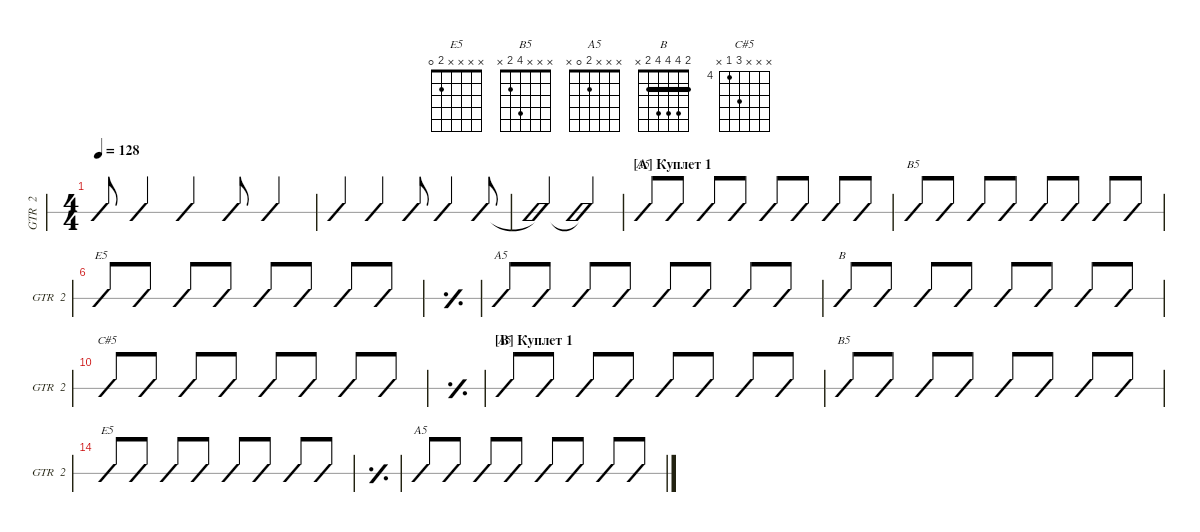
\defaultSystemsLayout 4
\hideDynamics
\bracketExtendMode groupsimilarinstruments
\singleTrackTrackNamePolicy allsystems
\multiTrackTrackNamePolicy allsystems
\otherSystemsTrackNameOrientation horizontal
\defaultBarNumberDisplay FirstOfSystem
\track ("Electric Guitar 2" "GTR  2") {instrument electricguitarclean}
\staff {slash}
\tuning (E4 B3 G3 D3 A2 E2)
\chord ("E5" x x x x 2 0)
\chord ("B5" x x x 4 2 x)
\chord ("A5" x x x 2 0 x)
\chord ("B" 2 4 4 4 2 x) {barre 2}
\chord ("C#5" x x x 6 4 x) {firstfret 4}
\ts (4 4)
\tempo 128
\clef g2
\ks e
(0.6{t} 2.5{t} 2.4{t} 1.3{t} 0.2{t}).8{dy mf} (0.6 2.5 2.4 1.3 0.2).4 (0.6 2.5 2.4 1.3 0.2).4 (0.6 2.5 2.4 1.3 0.2).8 (0.6 2.5 2.4 1.3 0.2).4 |
(0.6 2.5 2.4 1.3 0.2).4 (0.6 2.5 2.4 1.3 0.2).4 (0.6 2.5 2.4 1.3 0.2).8 (0.6 2.5 2.4 1.3 0.2).4 (0.6 2.5 2.4 1.3 0.2).8 |
(0.6{t} 2.5{t} 2.4{t} 1.3{t} 0.2{t}).2 (0.2{t} 1.3{t} 2.4{t} 2.5{t} 0.6{t}).2 |
\section ("A" "Куплет 1")
(0.5{pm} 2.4{pm}).8{ch "A5"} (0.5{pm} 2.4{pm}).8 (0.5{pm} 2.4{pm}).8 (0.5{pm} 2.4{pm}).8 (0.5{pm} 2.4{pm}).8 (0.5{pm} 2.4{pm}).8 (0.5{pm} 2.4{pm}).8 (0.5{pm} 2.4{pm}).8 |
(2.5{pm} 4.4{pm}).8{ch "B5"} (2.5{pm} 4.4{pm}).8 (2.5{pm} 4.4{pm}).8 (2.5{pm} 4.4{pm}).8 (2.5{pm} 4.4{pm}).8 (2.5{pm} 4.4{pm}).8 (2.5{pm} 4.4{pm}).8 (2.5{pm} 4.4{pm}).8 |
(0.6{pm} 2.5{pm}).8{ch "E5"} (0.6{pm} 2.5{pm}).8 (0.6{pm} 2.5{pm}).8 (0.6{pm} 2.5{pm}).8 (0.6{pm} 2.5{pm}).8 (0.6{pm} 2.5{pm}).8 (0.6{pm} 2.5{pm}).8 (0.6{pm} 2.5{pm}).8 |
\simile simple
|
\simile none
(0.5{pm} 2.4{pm}).8{ch "A5"} (0.5{pm} 2.4{pm}).8 (0.5{pm} 2.4{pm}).8 (0.5{pm} 2.4{pm}).8 (0.5{pm} 2.4{pm}).8 (0.5{pm} 2.4{pm}).8 (0.5{pm} 2.4{pm}).8 (0.5{pm} 2.4{pm}).8 |
(2.5{pm} 4.4{pm}).8{ch "B"} (2.5{pm} 4.4{pm}).8 (2.5{pm} 4.4{pm}).8 (2.5{pm} 4.4{pm}).8 (2.5{pm} 4.4{pm}).8 (2.5{pm} 4.4{pm}).8 (2.5{pm} 4.4{pm}).8 (2.5{pm} 4.4{pm}).8 |
(4.5{pm} 6.4{pm}).8{ch "C#5"} (4.5{pm} 6.4{pm}).8 (4.5{pm} 6.4{pm}).8 (4.5{pm} 6.4{pm}).8 (4.5{pm} 6.4{pm}).8 (4.5{pm} 6.4{pm}).8 (4.5{pm} 6.4{pm}).8 (4.5{pm} 6.4{pm}).8 |
\simile simple
|
\section ("B" "Куплет 1")
\simile none
(0.5{pm} 2.4{pm}).8{ch "A5"} (0.5{pm} 2.4{pm}).8 (0.5{pm} 2.4{pm}).8 (0.5{pm} 2.4{pm}).8 (0.5{pm} 2.4{pm}).8 (0.5{pm} 2.4{pm}).8 (0.5{pm} 2.4{pm}).8 (0.5{pm} 2.4{pm}).8 |
(2.5{pm} 4.4{pm}).8{ch "B5"} (2.5{pm} 4.4{pm}).8 (2.5{pm} 4.4{pm}).8 (2.5{pm} 4.4{pm}).8 (2.5{pm} 4.4{pm}).8 (2.5{pm} 4.4{pm}).8 (2.5{pm} 4.4{pm}).8 (2.5{pm} 4.4{pm}).8 |
(0.6{pm} 2.5{pm}).8{ch "E5"} (0.6{pm} 2.5{pm}).8 (0.6{pm} 2.5{pm}).8 (0.6{pm} 2.5{pm}).8 (0.6{pm} 2.5{pm}).8 (0.6{pm} 2.5{pm}).8 (0.6{pm} 2.5{pm}).8 (0.6{pm} 2.5{pm}).8 |
\simile simple
|
\simile none
(0.5{pm} 2.4{pm}).8{ch "A5"} (0.5{pm} 2.4{pm}).8 (0.5{pm} 2.4{pm}).8 (0.5{pm} 2.4{pm}).8 (0.5{pm} 2.4{pm}).8 (0.5{pm} 2.4{pm}).8 (0.5{pm} 2.4{pm}).8 (0.5{pm} 2.4{pm}).8
